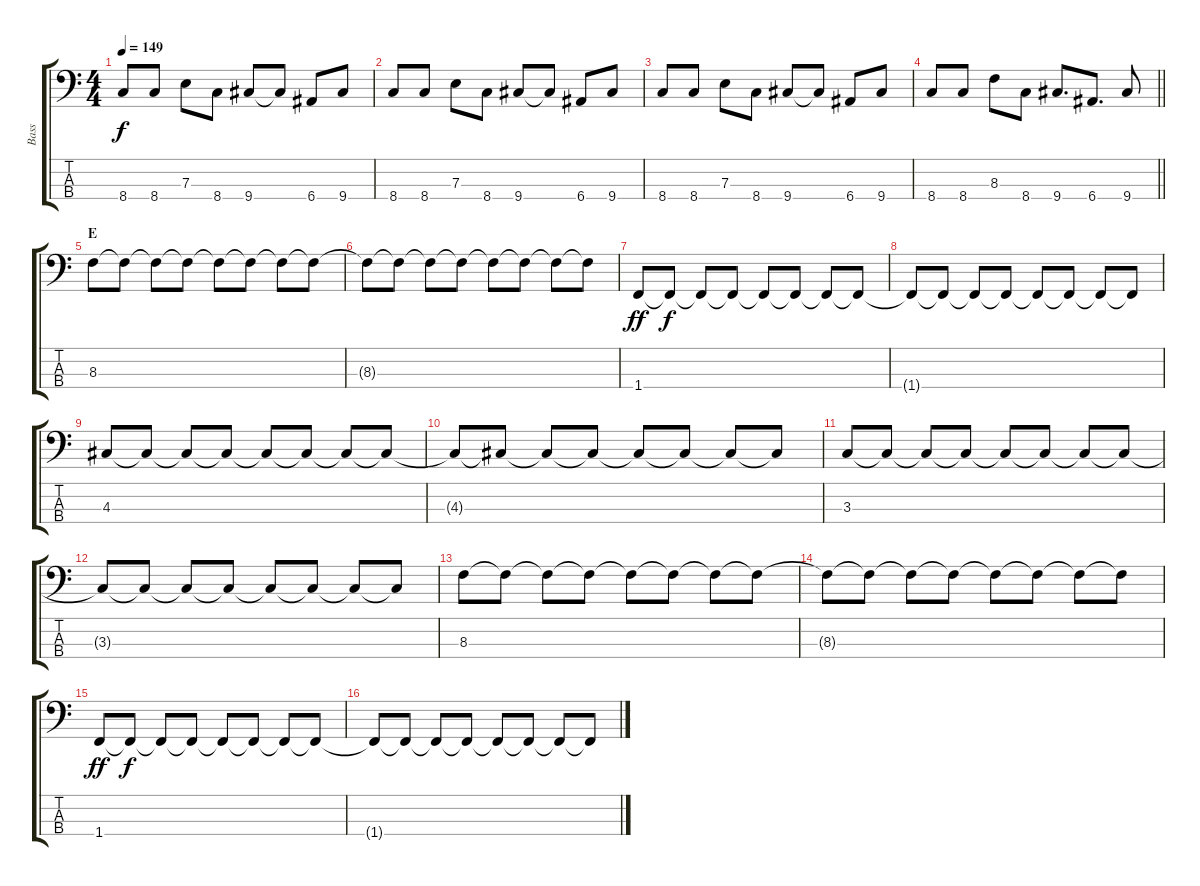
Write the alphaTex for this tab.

\track ("Bass" "Bass") {instrument overdrivenguitar}
\staff {score tabs}
\tuning (G2 D2 A1 E1) {hide}
\ts (4 4)
\tempo 149
\clef f4
\ks c
8.4.8{dy f} 8.4.8 7.3.8 8.4.8 9.4.8 9.4{t}.8 6.4.8 9.4.8 |
8.4.8 8.4.8 7.3.8 8.4.8 9.4.8 9.4{t}.8 6.4.8 9.4.8 |
8.4.8 8.4.8 7.3.8 8.4.8 9.4.8 9.4{t}.8 6.4.8 9.4.8 |
\barLineRight lightlight
8.4.8 8.4.8 8.3.8 8.4.8 9.4.8{d} 6.4.8{d} 9.4.8 |
\section ("" "E")
8.3.8 8.3{t}.8 8.3{t}.8 8.3{t}.8 8.3{t}.8 8.3{t}.8 8.3{t}.8 8.3{t}.8 |
8.3{t}.8 8.3{t}.8 8.3{t}.8 8.3{t}.8 8.3{t}.8 8.3{t}.8 8.3{t}.8 8.3{t}.8 |
1.4.8{dy ff} 1.4{t}.8{dy f} 1.4{t}.8 1.4{t}.8 1.4{t}.8 1.4{t}.8 1.4{t}.8 1.4{t}.8 |
1.4{t}.8 1.4{t}.8 1.4{t}.8 1.4{t}.8 1.4{t}.8 1.4{t}.8 1.4{t}.8 1.4{t}.8 |
4.3.8 4.3{t}.8 4.3{t}.8 4.3{t}.8 4.3{t}.8 4.3{t}.8 4.3{t}.8 4.3{t}.8 |
4.3{t}.8 4.3{t}.8 4.3{t}.8 4.3{t}.8 4.3{t}.8 4.3{t}.8 4.3{t}.8 4.3{t}.8 |
3.3.8 3.3{t}.8 3.3{t}.8 3.3{t}.8 3.3{t}.8 3.3{t}.8 3.3{t}.8 3.3{t}.8 |
3.3{t}.8 3.3{t}.8 3.3{t}.8 3.3{t}.8 3.3{t}.8 3.3{t}.8 3.3{t}.8 3.3{t}.8 |
8.3.8 8.3{t}.8 8.3{t}.8 8.3{t}.8 8.3{t}.8 8.3{t}.8 8.3{t}.8 8.3{t}.8 |
8.3{t}.8 8.3{t}.8 8.3{t}.8 8.3{t}.8 8.3{t}.8 8.3{t}.8 8.3{t}.8 8.3{t}.8 |
1.4.8{dy ff} 1.4{t}.8{dy f} 1.4{t}.8 1.4{t}.8 1.4{t}.8 1.4{t}.8 1.4{t}.8 1.4{t}.8 |
1.4{t}.8 1.4{t}.8 1.4{t}.8 1.4{t}.8 1.4{t}.8 1.4{t}.8 1.4{t}.8 1.4{t}.8
